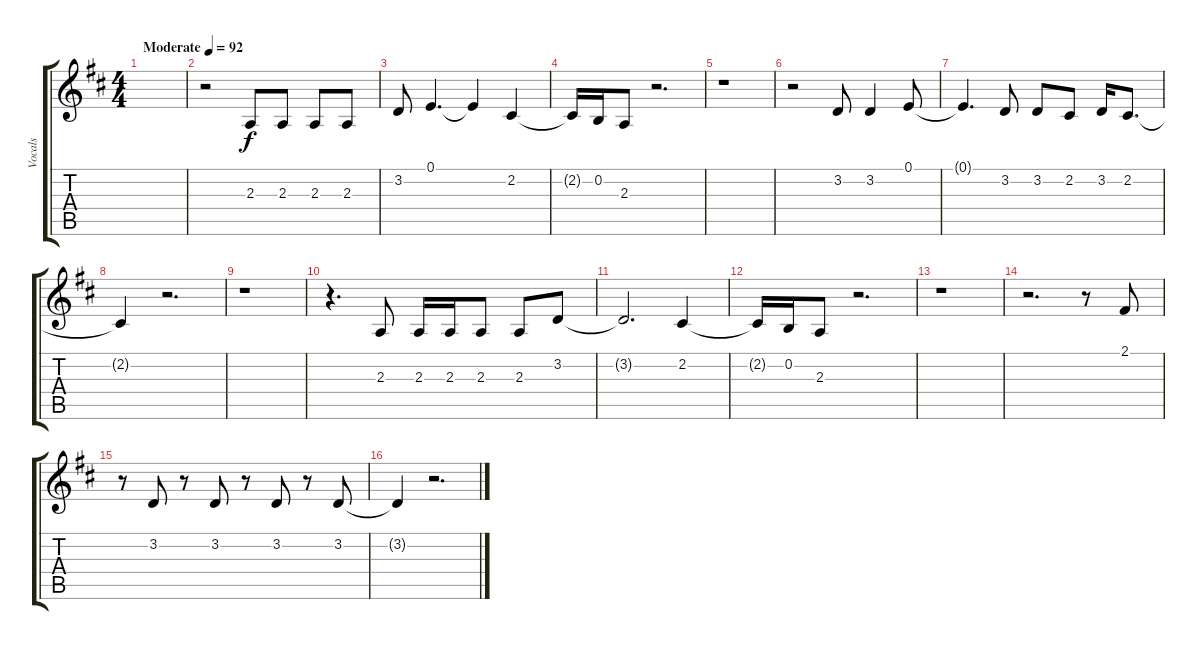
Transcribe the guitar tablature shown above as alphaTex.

\track ("Vocals" "Vocals") {instrument altosax}
\staff {score tabs}
\tuning (E4 B3 G3 D3 A2 E2) {hide}
\ts (4 4)
\tempo (92 "Moderate")
\clef g2
\ks d
|
r.2 2.3.8 2.3.8 2.3.8 2.3.8 |
3.2.8 0.1.4{d} 0.1{t}.4 2.2.4 |
2.2{t}.16 0.2.16 2.3.8 r.2{d} |
r.1 |
r.2 3.2.8 3.2.4 0.1.8 |
0.1{t}.4{d} 3.2.8 3.2.8 2.2.8 3.2.16 2.2.8{d} |
2.2{t}.4 r.2{d} |
r.1 |
r.4{d} 2.3.8 2.3.16 2.3.16 2.3.8 2.3.8 3.2.8 |
3.2{t}.2{d} 2.2.4 |
2.2{t}.16 0.2.16 2.3.8 r.2{d} |
r.1 |
r.2{d} r.8 2.1.8 |
r.8 3.2.8 r.8 3.2.8 r.8 3.2.8 r.8 3.2.8 |
3.2{t}.4 r.2{d}
